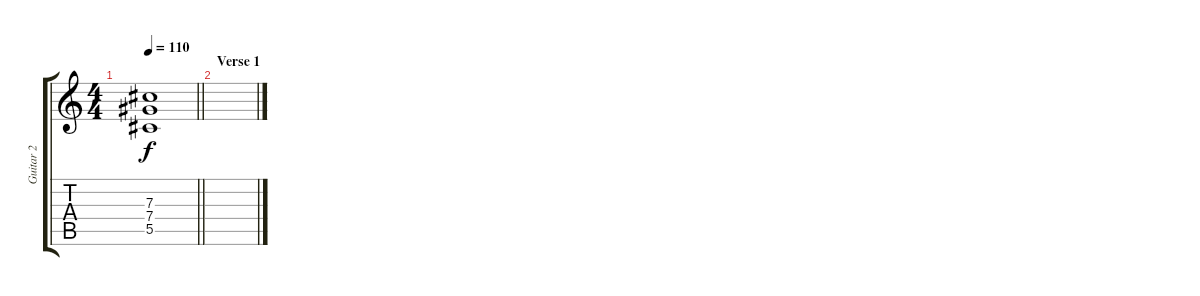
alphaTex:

\track ("Guitar 2" "Guitar 2") {instrument distortionguitar}
\staff {score tabs}
\tuning (Eb4 Bb3 Gb3 Db3 Ab2 Eb2) {hide}
\ts (4 4)
\tempo 110
\clef g2
\barLineRight lightlight
\ks c
(7.3{t} 7.4{t} 5.5{t}).1{dy f} |
\section ("" "Verse 1")
